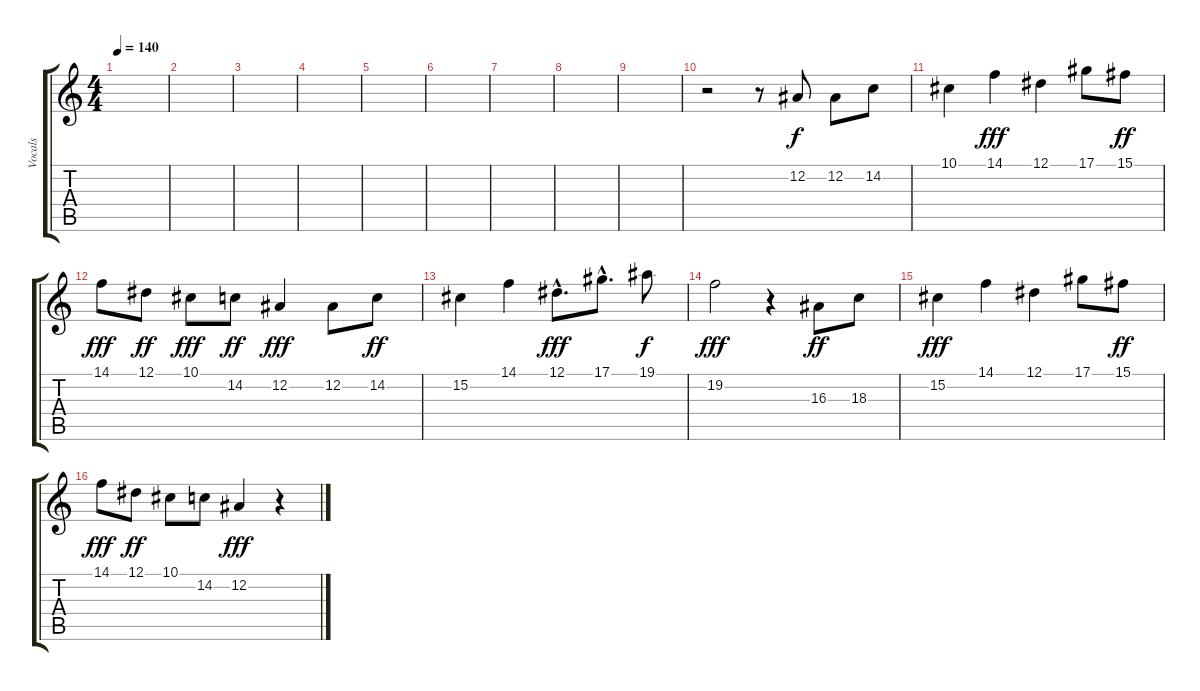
\track ("Vocals" "Vocals") {instrument lead3calliope}
\staff {score tabs}
\tuning (Eb4 Bb3 Gb3 Db3 Ab2 Eb2) {hide}
\ts (4 4)
\tempo 140
\clef g2
\ks c
|
|
|
|
|
|
|
|
|
r.2 r.8 12.2.8 12.2.8 14.2.8 |
10.1.4 14.1.4{dy fff} 12.1.4 17.1.8 15.1.8{dy ff} |
14.1.8{dy fff} 12.1.8{dy ff} 10.1.8{dy fff} 14.2.8{dy ff} 12.2.4{dy fff} 12.2.8 14.2.8{dy ff} |
15.2.4 14.1.4 12.1{hac}.8{d dy fff} 17.1{hac}.8{d} 19.1.8{dy f} |
19.2.2{dy fff} r.4 16.3.8{dy ff} 18.3.8 |
15.2.4{dy fff} 14.1.4 12.1.4 17.1.8 15.1.8{dy ff} |
14.1.8{dy fff} 12.1.8{dy ff} 10.1.8 14.2.8 12.2.4{dy fff} r.4
